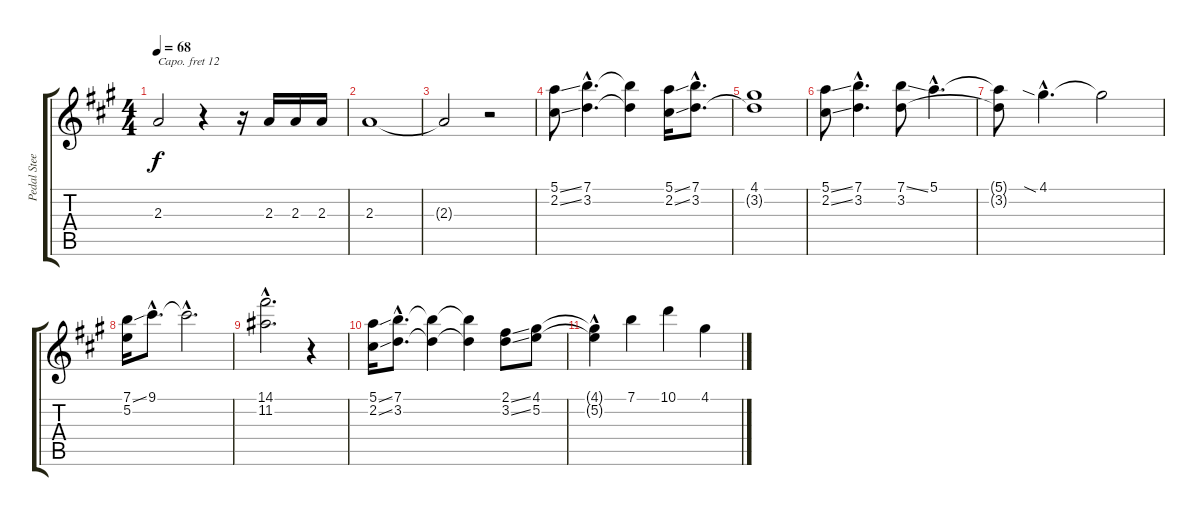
\track ("Pedal Steel Gtr." "Pedal Stee") {instrument viola}
\staff {score tabs}
\capo 12
\tuning (E4 B3 G3 D3 A2 E2) {hide}
\ts (4 4)
\tempo 68
\clef g2
\ks a
2.3{t}.2{dy f} r.4 r.16 2.3.16 2.3.16 2.3.16 |
2.3.1 |
2.3{t}.2 r.2 |
(5.1{ss} 2.2{ss}).8 (7.1{hac} 3.2{hac}).4{d} (7.1{t} 3.2{t}).4 (5.1{ss} 2.2{ss}).16 (7.1{hac} 3.2{hac}).8{d} |
(4.1 3.2{t}).1 |
(5.1{ss} 2.2{ss}).8 (7.1{hac} 3.2{hac}).4{d} (7.1{ss} 3.2).8 5.1{hac}.4{d} |
(5.1{t} 3.2{t}).8 4.1{sia hac}.4{d} 4.1{t}.2 |
(7.1{ss} 5.2).16 9.1{hac}.8{d} 9.1{hac t}.2{d} |
(14.1{hac} 11.2{hac}).2{d} r.4 |
(5.1{ss} 2.2{ss}).16 (7.1{hac} 3.2{hac}).8{d} (7.1{t} 3.2{t}).4 (7.1{t} 3.2{t}).4 (2.1{ss} 3.2{ss}).8 (4.1 5.2).8 |
(4.1{hac t} 5.2{hac t}).4 7.1.4 10.1.4 4.1.4
